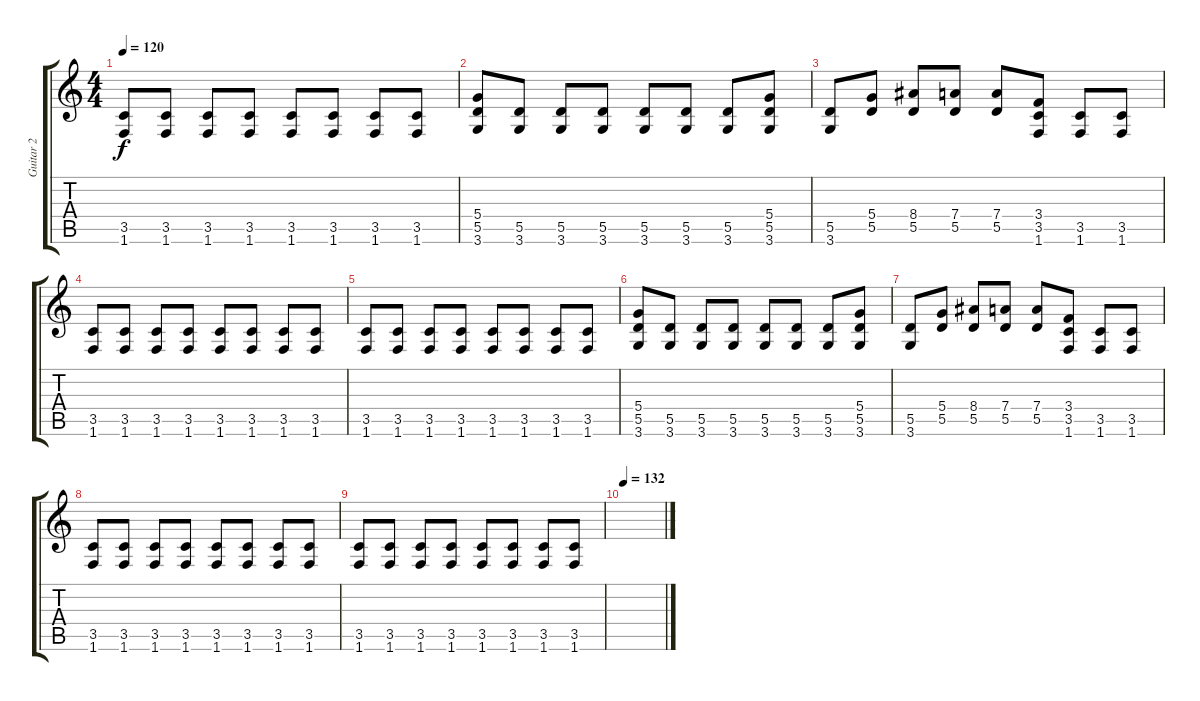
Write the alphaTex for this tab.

\track ("Guitar 2" "Guitar 2") {instrument distortionguitar}
\staff {score tabs}
\tuning (E4 B3 G3 D3 A2 E2) {hide}
\ts (4 4)
\tempo 120
\clef g2
\ks c
(3.5 1.6).8{dy f} (3.5 1.6).8 (3.5 1.6).8 (3.5 1.6).8 (3.5 1.6).8 (3.5 1.6).8 (3.5 1.6).8 (3.5 1.6).8 |
(5.4 5.5 3.6).8 (5.5 3.6).8 (5.5 3.6).8 (5.5 3.6).8 (5.5 3.6).8 (5.5 3.6).8 (5.5 3.6).8 (5.4 5.5 3.6).8 |
(5.5 3.6).8 (5.4 5.5).8 (8.4 5.5).8 (7.4 5.5).8 (7.4 5.5).8 (3.4 3.5 1.6).8 (3.5 1.6).8 (3.5 1.6).8 |
(3.5 1.6).8 (3.5 1.6).8 (3.5 1.6).8 (3.5 1.6).8 (3.5 1.6).8 (3.5 1.6).8 (3.5 1.6).8 (3.5 1.6).8 |
(3.5 1.6).8 (3.5 1.6).8 (3.5 1.6).8 (3.5 1.6).8 (3.5 1.6).8 (3.5 1.6).8 (3.5 1.6).8 (3.5 1.6).8 |
(5.4 5.5 3.6).8 (5.5 3.6).8 (5.5 3.6).8 (5.5 3.6).8 (5.5 3.6).8 (5.5 3.6).8 (5.5 3.6).8 (5.4 5.5 3.6).8 |
(5.5 3.6).8 (5.4 5.5).8 (8.4 5.5).8 (7.4 5.5).8 (7.4 5.5).8 (3.4 3.5 1.6).8 (3.5 1.6).8 (3.5 1.6).8 |
(3.5 1.6).8 (3.5 1.6).8 (3.5 1.6).8 (3.5 1.6).8 (3.5 1.6).8 (3.5 1.6).8 (3.5 1.6).8 (3.5 1.6).8 |
(3.5 1.6).8 (3.5 1.6).8 (3.5 1.6).8 (3.5 1.6).8 (3.5 1.6).8 (3.5 1.6).8 (3.5 1.6).8 (3.5 1.6).8 |
\tempo 132
